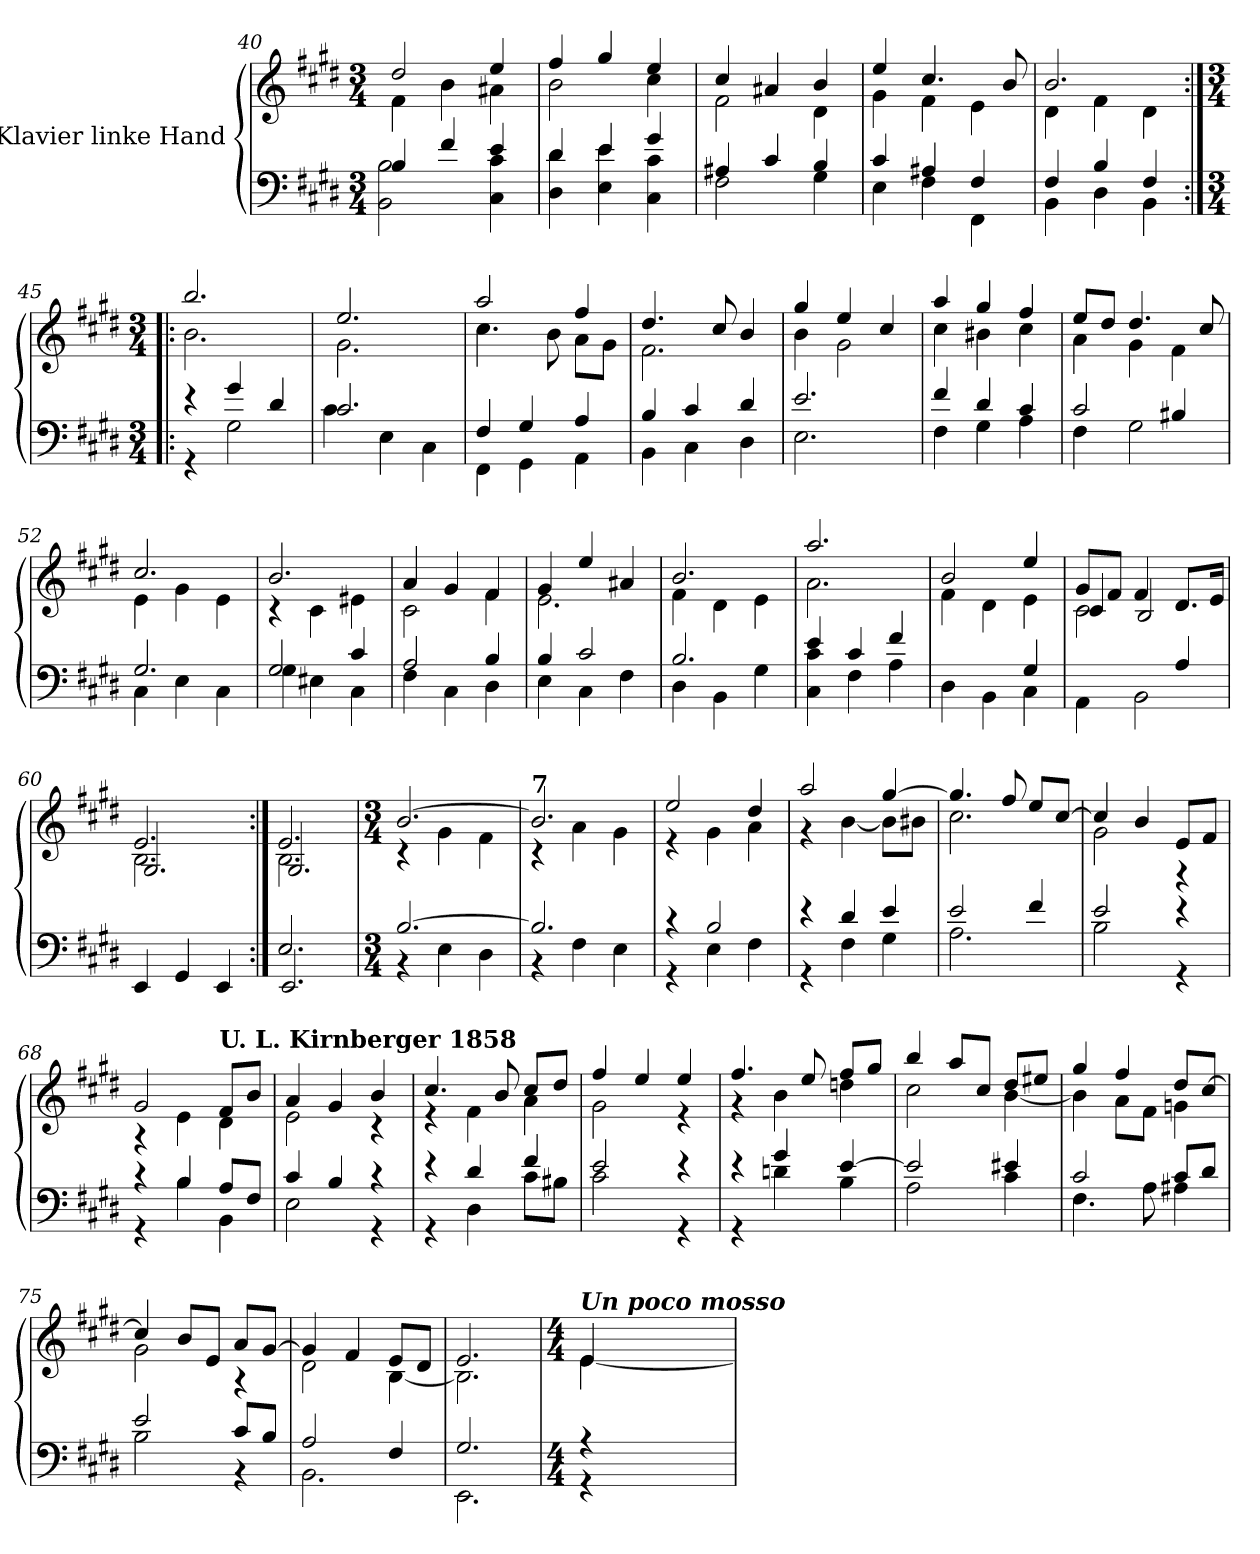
**kern	**kern
*part1	*part1
*staff2	*staff1
*I"Klavier linke Hand	*
*clefF4	*clefG2
*k[f#c#g#d#]	*k[f#c#g#d#]
*M3/4	*M3/4
=40	=40
*^	*^
4B/	2BB\ 2B\	2dd#/	4f#\
4f#/	.	.	4b\
4e/	4C#\ 4c#\	4ee/	4a#X\
!!LO:LB:g=z	!!
=41	=41	=41	=41
4d#/	4D#\ 4d#\	4ff#/	2b\
4e/	4E\ 4e\	4gg#/	.
4g#/	4C#\ 4c#\	4ee/	4cc#\
!!LO:LB:g=z	!!
=42	=42	=42	=42
4A#X/	2F#\	4cc#/	2f#\
4c#/	.	4a#X/	.
4B/	4G#\	4b/	4d#\
=43	=43	=43	=43
4c#/	4E\	4ee/	4g#\
4A#X/	4F#\	4.cc#/	4f#\
4F#/	4FF#\	.	4e\
.	.	8b/	.
=44	=44	=44	=44
4F#/	4BB\	2.b/	4d#\
4B/	4D#\	.	4f#\
4F#/	4BB\	.	4d#\
=45:|!|:	=45:|!|:	=45:|!|:	=45:|!|:
*M3/4	*	*M3/4	*
4r	4r	2.bb/	2.b\
4g#/	2G#\	.	.
4d#/	.	.	.
=46	=46	=46	=46
2.c#/	4c#\	2.ee/	2.g#\
.	4E\	.	.
.	4C#\	.	.
=47	=47	=47	=47
4F#/	4FF#\	2aa/	4.cc#\
4G#/	4GG#\	.	.
.	.	.	8b\
4A/	4AA\	4ff#/	8a\L
.	.	.	8g#\J
!!LO:LB:g=z	!!
=48	=48	=48	=48
4B/	4BB\	4.dd#/	2.f#\
4c#/	4C#\	.	.
.	.	8cc#/	.
4d#/	4D#\	4b/	.
=49	=49	=49	=49
2.e/	2.E\	4gg#/	4b\
.	.	4ee/	2g#\
.	.	4cc#/	.
=50	=50	=50	=50
4f#/	4F#\	4aa/	4cc#\
4d#/	4G#\	4gg#/	4b#X\
4c#/	4A\	4ff#/	4cc#\
=51	=51	=51	=51
2c#/	4F#\	8ee/L	4a\
.	.	8dd#/J	.
.	2G#\	4.dd#/	4g#\
4B#X/	.	.	4f#\
.	.	8cc#/	.
!!LO:LB:g=z	!!
=52	=52	=52	=52
2.G#/	4C#\	2.cc#/	4e\
.	4E\	.	4g#\
.	4C#\	.	4e\
=53	=53	=53	=53
2G#/	4G#\	2.b/	4r
.	4E#X\	.	4c#\
4c#/	4C#\	.	4e#X\
=54	=54	=54	=54
2A/	4F#\	4a/	2c#\
.	4C#\	4g#/	.
4B/	4D#\	4f#/	4f#\
=55	=55	=55	=55
4B/	4E\	4g#/	2.e\
2c#/	4C#\	4ee/	.
.	4F#\	4a#X/	.
=56	=56	=56	=56
2.B/	4D#\	2.b/	4f#\
.	4BB\	.	4d#\
.	4G#\	.	4e\
=57	=57	=57	=57
4e/	4C#\ 4c#\	2.aa/	2.a\
4c#/	4F#\	.	.
4f#/	4A\	.	.
=58	=58	=58	=58
4ryy	4D#\	2b/	4f#\
4ryy	4BB\	.	4d#\
4G#/	4C#\	4ee/	4e\
!!LO:PB:g=z
=59	=59	=59	=59
*	*	*	*^
4ryy	4AA\	8g#/L	2c#\	4c#/
.	.	8f#/J	.	.
4ryy	2BB\	4f#/	.	2B/
4A/	.	8.d#/L	4ryy	.
.	.	16e/Jk	.	.
=60	=60	=60	=60	=60
4ryy	4EE/	2.e/	2.B\	2.G#/
4ryy	4GG#/	.	.	.
4ryy	4EE/	.	.	.
=61:|!	=61:|!	=61:|!	=61:|!	=61:|!
2.E/	2.EE/	2.e/	2.B\	2.G#/
*	*	*v	*v	*v
!!LO:PB:g=z
=62	=62	=62
*M3/4	*	*M3/4
*	*	*^
[2.B/	4r	[2.b/	4r
.	4E\	.	4g#\
.	4D#\	.	4f#\
=63	=63	=63	=63
!	!	!LO:TX:a:B:t=7	!
2.B/]	4r	2.b/]	4r
.	4F#\	.	4a\
.	4E\	.	4g#\
=64	=64	=64	=64
4r	4r	2ee/	4r
2B/	4E\	.	4g#\
.	4F#\	4dd#/	4a\
=65	=65	=65	=65
4r	4r	2aa/	4r
4d#/	4F#\	.	[4b\
4e/	4G#\	[4gg#/	8b\L]
.	.	.	8b#X\J
=66	=66	=66	=66
2e/	2.A\	4.gg#/]	2.cc#\
.	.	8ff#/	.
4f#/	.	8ee/L	.
.	.	[8cc#/J	.
=67	=67	=67	=67
2e/	2B\	4cc#/]	2g#\
.	.	4b/	.
4r	4r	8e/L	4r
.	.	8f#/J	.
=68	=68	=68	=68
4r	4r	2g#/	4r
4B/	4B\	.	4e\
!	!	!LO:TX:a:B:t=U. L. Kirnberger 1858	!
8A/L	4BB\	8f#/L	4d#\
8F#/J	.	8b/J	.
!!LO:LB:g=z	!!
=69	=69	=69	=69
4c#/	2E\	4a/	2e\
4B/	.	4g#/	.
4r	4r	4b/	4r
!!LO:LB:g=z	!!
=70	=70	=70	=70
4r	4r	4.cc#/	4r
4d#/	4D#\	.	4f#\
.	.	8b/	.
4f#/	8c#\L	8cc#/L	4a\
.	8B#X\J	8dd#/J	.
=71	=71	=71	=71
2e/	2c#\	4ff#/	2g#\
.	.	4ee/	.
4r	4r	4ee/	4r
=72	=72	=72	=72
4r	4r	4.ff#/	4r
4g#/	4dn\	.	4b\
.	.	8ee/	.
[4e/	4B\	8ff#/L	4ddn\
.	.	8gg#/J	.
=73	=73	=73	=73
2e/]	2A\	4bb/	2cc#\
.	.	8aa/L	.
.	.	8cc#/J	.
4e#X/	4c#\	8dd#/L	[4b\
.	.	8ee#X/J	.
=74	=74	=74	=74
2c#/	4.F#\	4gg#/	4b\]
.	.	4ff#/	8a\L
.	8A\	.	8f#\J
8c#/L	4A#X\	8dd#/L	4gn\
8d#/J	.	[8cc#/J	.
!!LO:LB:g=z	!!
=75	=75	=75	=75
2e/	2B\	4cc#/]	2g#\
.	.	8b/L	.
.	.	8e/J	.
8c#/L	4r	8a/L	4r
8B/J	.	[8g#/J	.
=76	=76	=76	=76
2A/	2.BB\	4g#/]	2d#\
.	.	4f#/	.
4F#/	.	8e/L	[4B\
.	.	8d#/J	.
=77	=77	=77	=77
2.G#/	2.EE\	2.e/	2.B\]
!!LO:LB:g=z	!!
=78	=78	=78	=78
*M4/4	*	*M4/4	*
!	!	!LO:TX:a:Bi:t=Un poco mosso	!
4r	4r	4e/	[4e\
*v	*v	*	*
*	*v	*v
=	=
*-	*-
